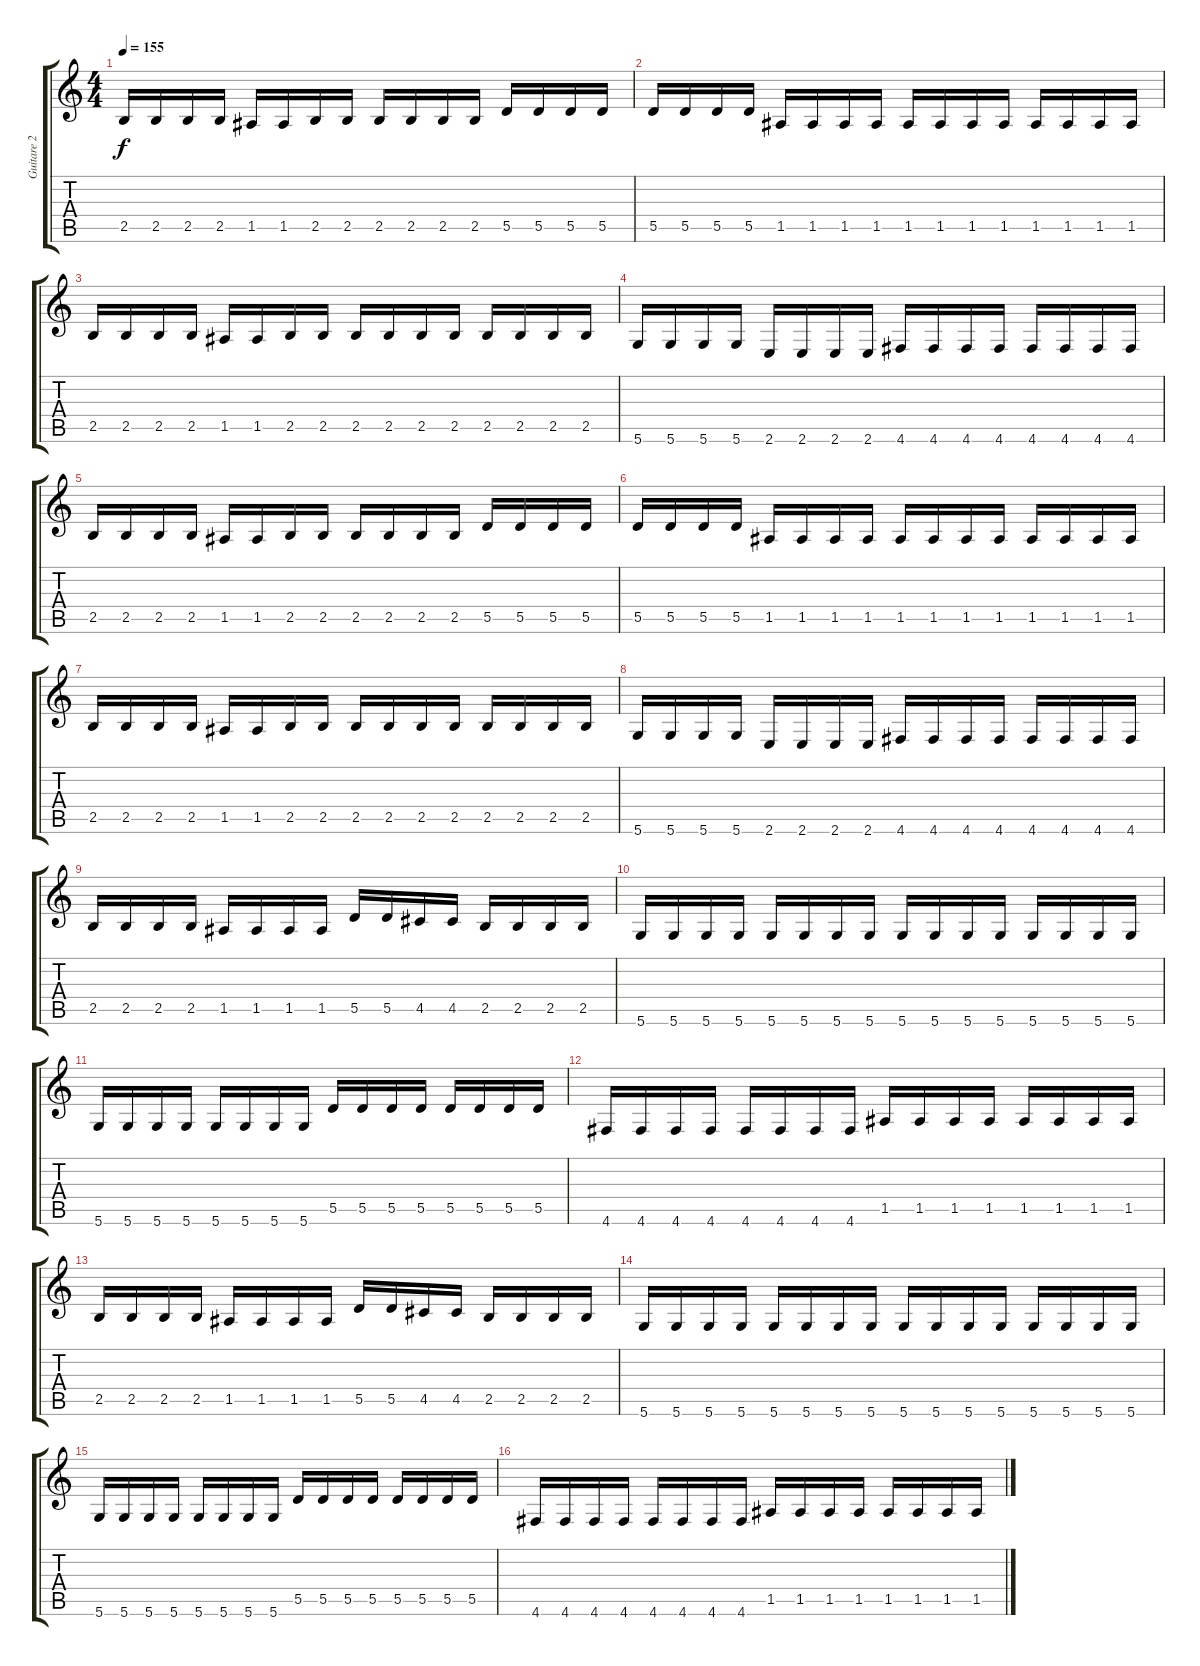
\track ("Guitare 2" "Guitare 2") {instrument distortionguitar}
\staff {score tabs}
\tuning (E4 B3 G3 D3 A2 D2) {hide}
\ts (4 4)
\tempo 155
\clef g2
\ks c
2.5.16{dy f} 2.5.16 2.5.16 2.5.16 1.5.16 1.5.16 2.5.16 2.5.16 2.5.16 2.5.16 2.5.16 2.5.16 5.5.16 5.5.16 5.5.16 5.5.16 |
5.5.16 5.5.16 5.5.16 5.5.16 1.5.16 1.5.16 1.5.16 1.5.16 1.5.16 1.5.16 1.5.16 1.5.16 1.5.16 1.5.16 1.5.16 1.5.16 |
2.5.16 2.5.16 2.5.16 2.5.16 1.5.16 1.5.16 2.5.16 2.5.16 2.5.16 2.5.16 2.5.16 2.5.16 2.5.16 2.5.16 2.5.16 2.5.16 |
5.6.16 5.6.16 5.6.16 5.6.16 2.6.16 2.6.16 2.6.16 2.6.16 4.6.16 4.6.16 4.6.16 4.6.16 4.6.16 4.6.16 4.6.16 4.6.16 |
2.5.16 2.5.16 2.5.16 2.5.16 1.5.16 1.5.16 2.5.16 2.5.16 2.5.16 2.5.16 2.5.16 2.5.16 5.5.16 5.5.16 5.5.16 5.5.16 |
5.5.16 5.5.16 5.5.16 5.5.16 1.5.16 1.5.16 1.5.16 1.5.16 1.5.16 1.5.16 1.5.16 1.5.16 1.5.16 1.5.16 1.5.16 1.5.16 |
2.5.16 2.5.16 2.5.16 2.5.16 1.5.16 1.5.16 2.5.16 2.5.16 2.5.16 2.5.16 2.5.16 2.5.16 2.5.16 2.5.16 2.5.16 2.5.16 |
5.6.16 5.6.16 5.6.16 5.6.16 2.6.16 2.6.16 2.6.16 2.6.16 4.6.16 4.6.16 4.6.16 4.6.16 4.6.16 4.6.16 4.6.16 4.6.16 |
2.5.16 2.5.16 2.5.16 2.5.16 1.5.16 1.5.16 1.5.16 1.5.16 5.5.16 5.5.16 4.5.16 4.5.16 2.5.16 2.5.16 2.5.16 2.5.16 |
5.6.16 5.6.16 5.6.16 5.6.16 5.6.16 5.6.16 5.6.16 5.6.16 5.6.16 5.6.16 5.6.16 5.6.16 5.6.16 5.6.16 5.6.16 5.6.16 |
5.6.16 5.6.16 5.6.16 5.6.16 5.6.16 5.6.16 5.6.16 5.6.16 5.5.16 5.5.16 5.5.16 5.5.16 5.5.16 5.5.16 5.5.16 5.5.16 |
4.6.16 4.6.16 4.6.16 4.6.16 4.6.16 4.6.16 4.6.16 4.6.16 1.5.16 1.5.16 1.5.16 1.5.16 1.5.16 1.5.16 1.5.16 1.5.16 |
2.5.16 2.5.16 2.5.16 2.5.16 1.5.16 1.5.16 1.5.16 1.5.16 5.5.16 5.5.16 4.5.16 4.5.16 2.5.16 2.5.16 2.5.16 2.5.16 |
5.6.16 5.6.16 5.6.16 5.6.16 5.6.16 5.6.16 5.6.16 5.6.16 5.6.16 5.6.16 5.6.16 5.6.16 5.6.16 5.6.16 5.6.16 5.6.16 |
5.6.16 5.6.16 5.6.16 5.6.16 5.6.16 5.6.16 5.6.16 5.6.16 5.5.16 5.5.16 5.5.16 5.5.16 5.5.16 5.5.16 5.5.16 5.5.16 |
4.6.16 4.6.16 4.6.16 4.6.16 4.6.16 4.6.16 4.6.16 4.6.16 1.5.16 1.5.16 1.5.16 1.5.16 1.5.16 1.5.16 1.5.16 1.5.16
